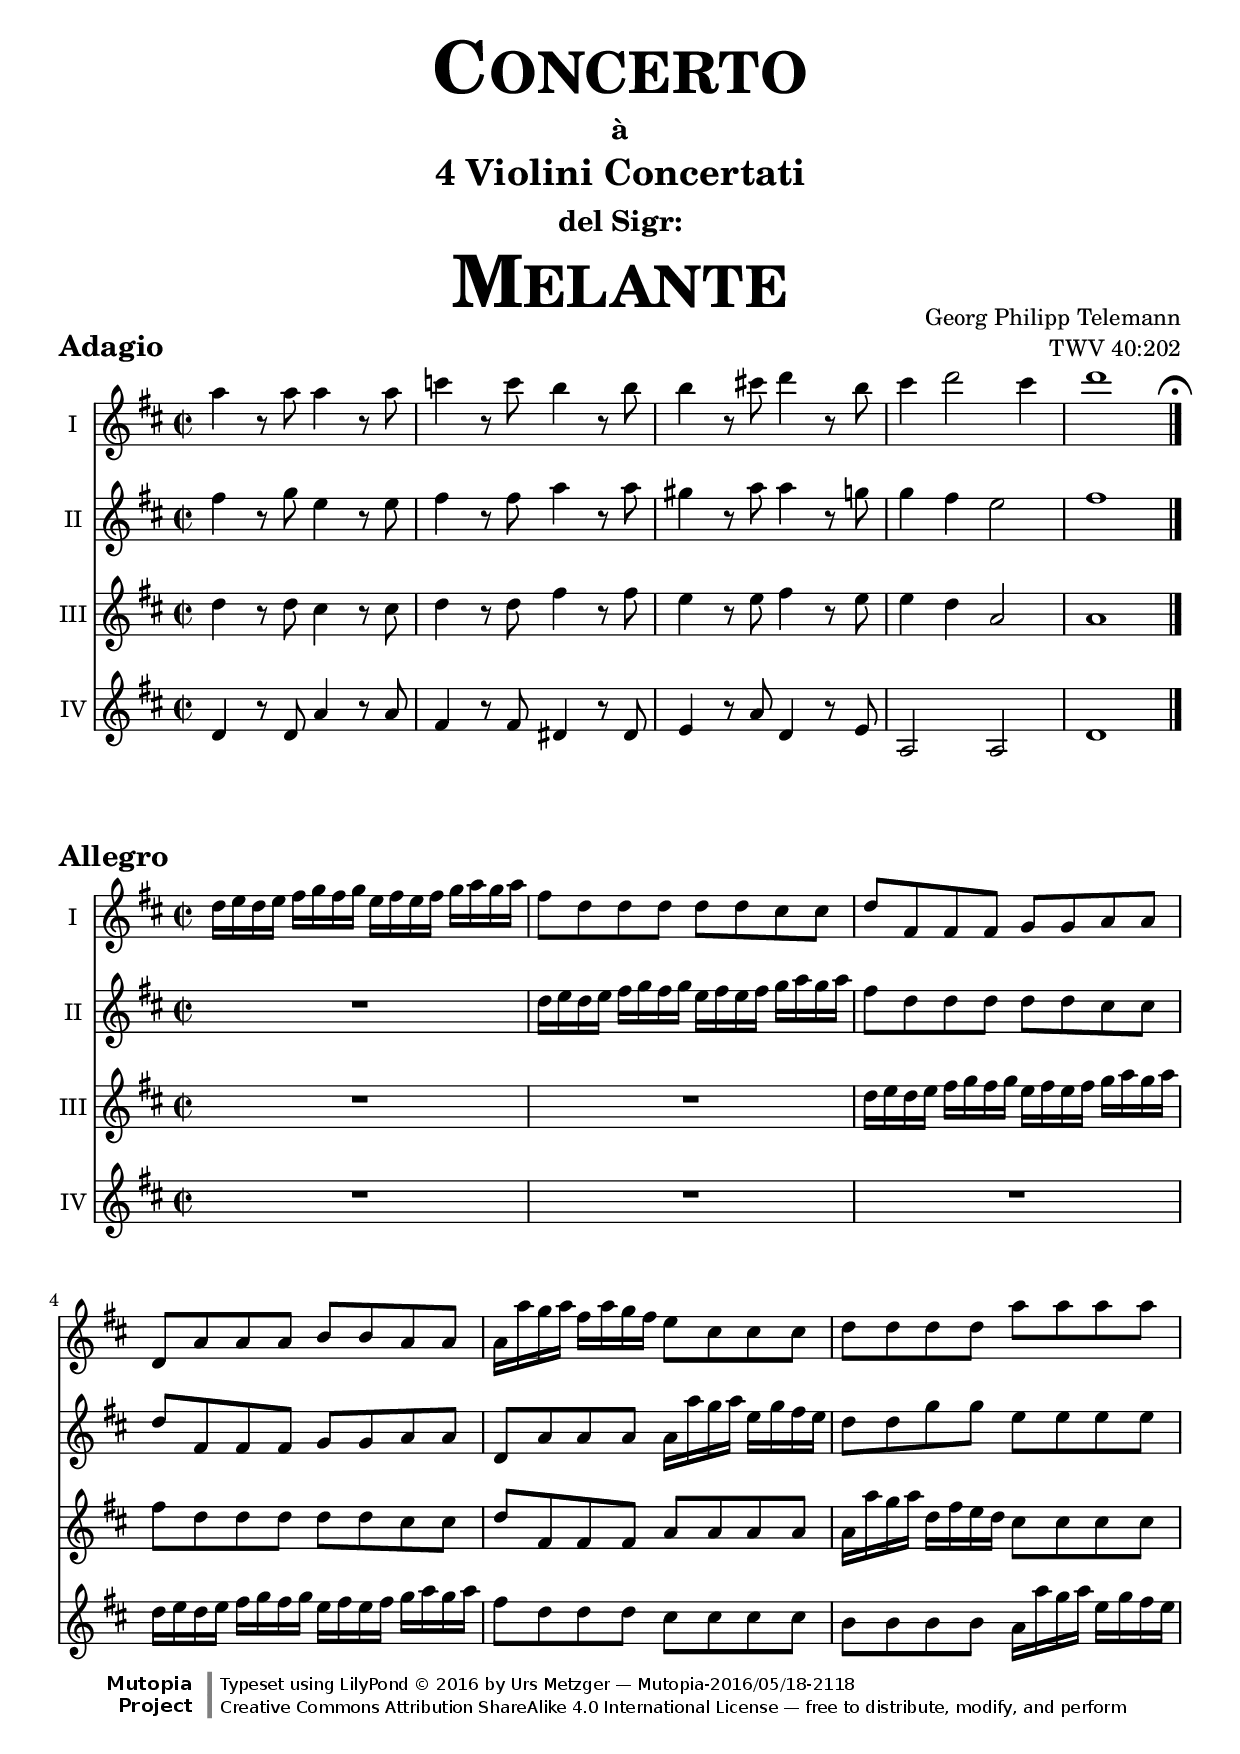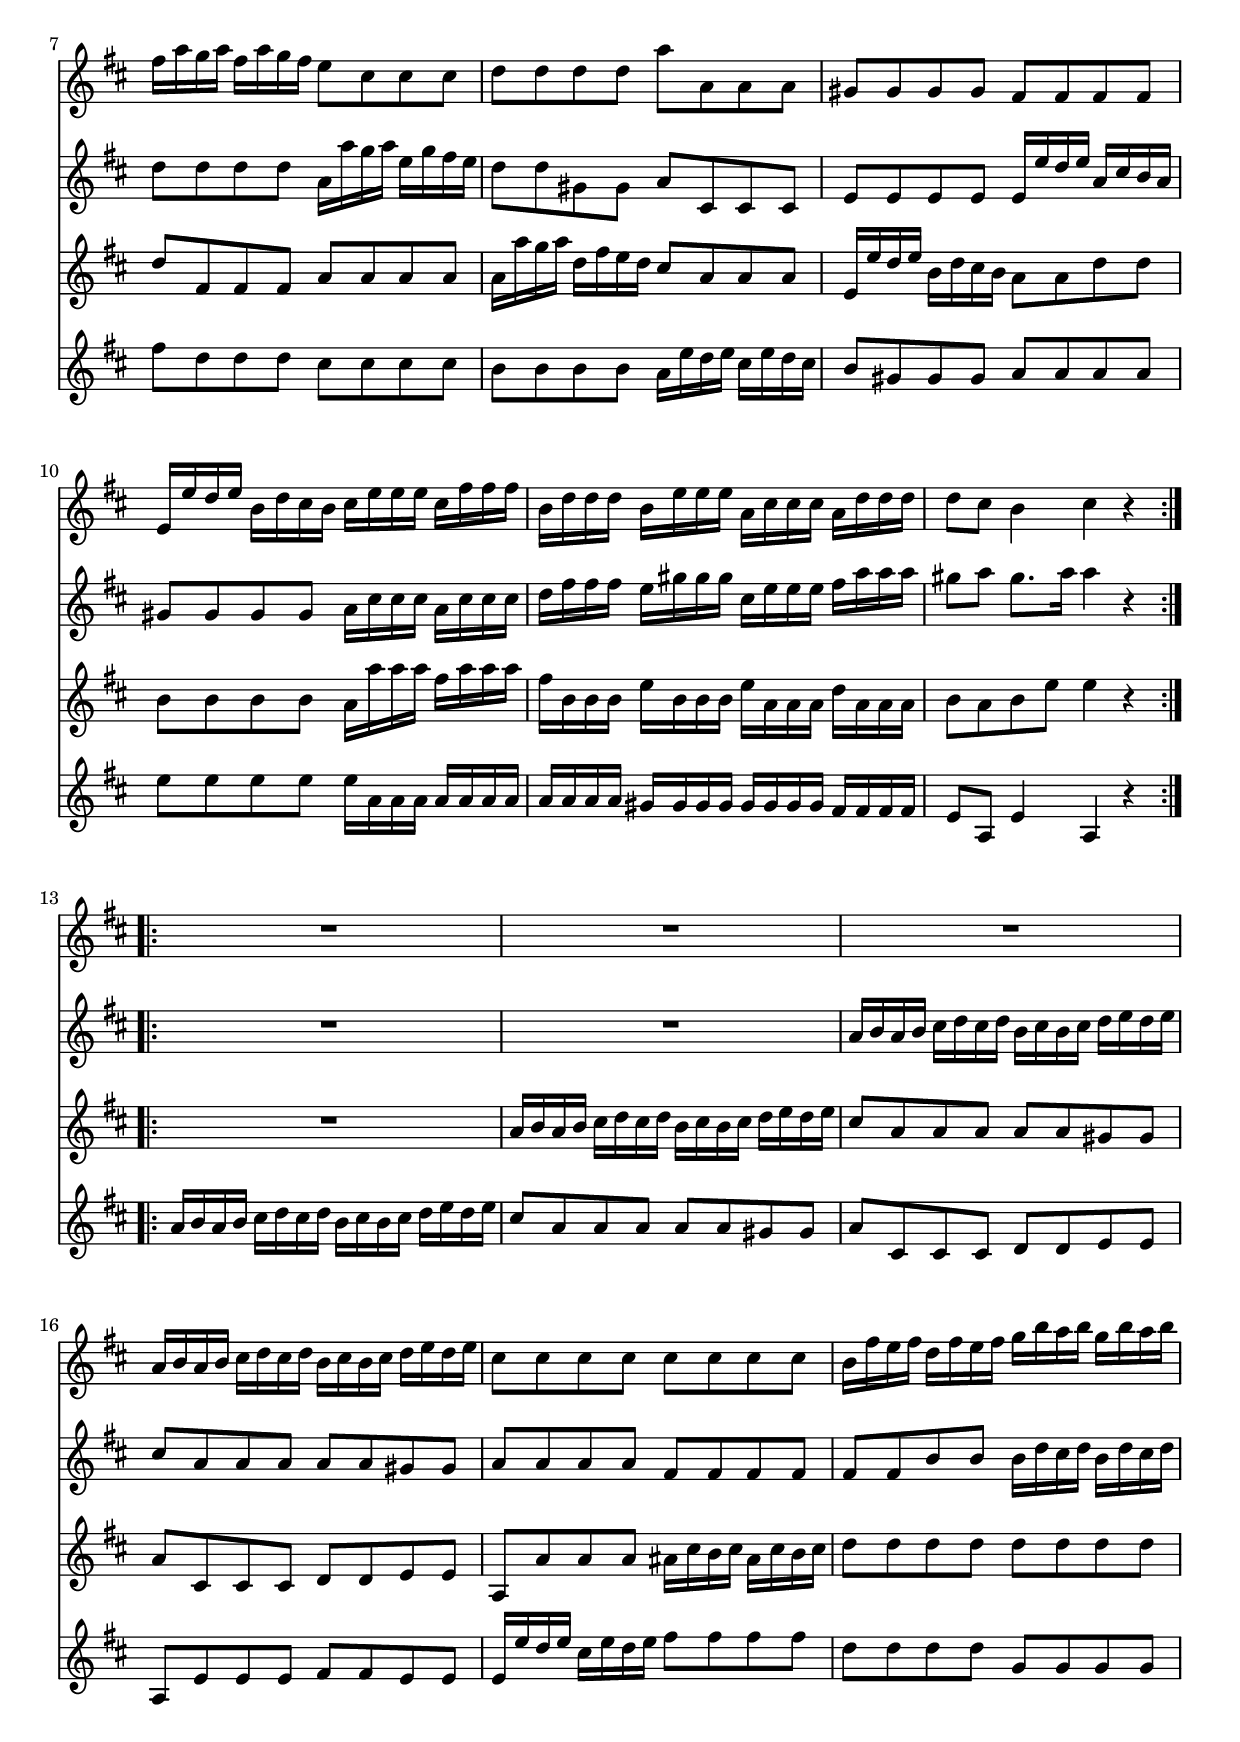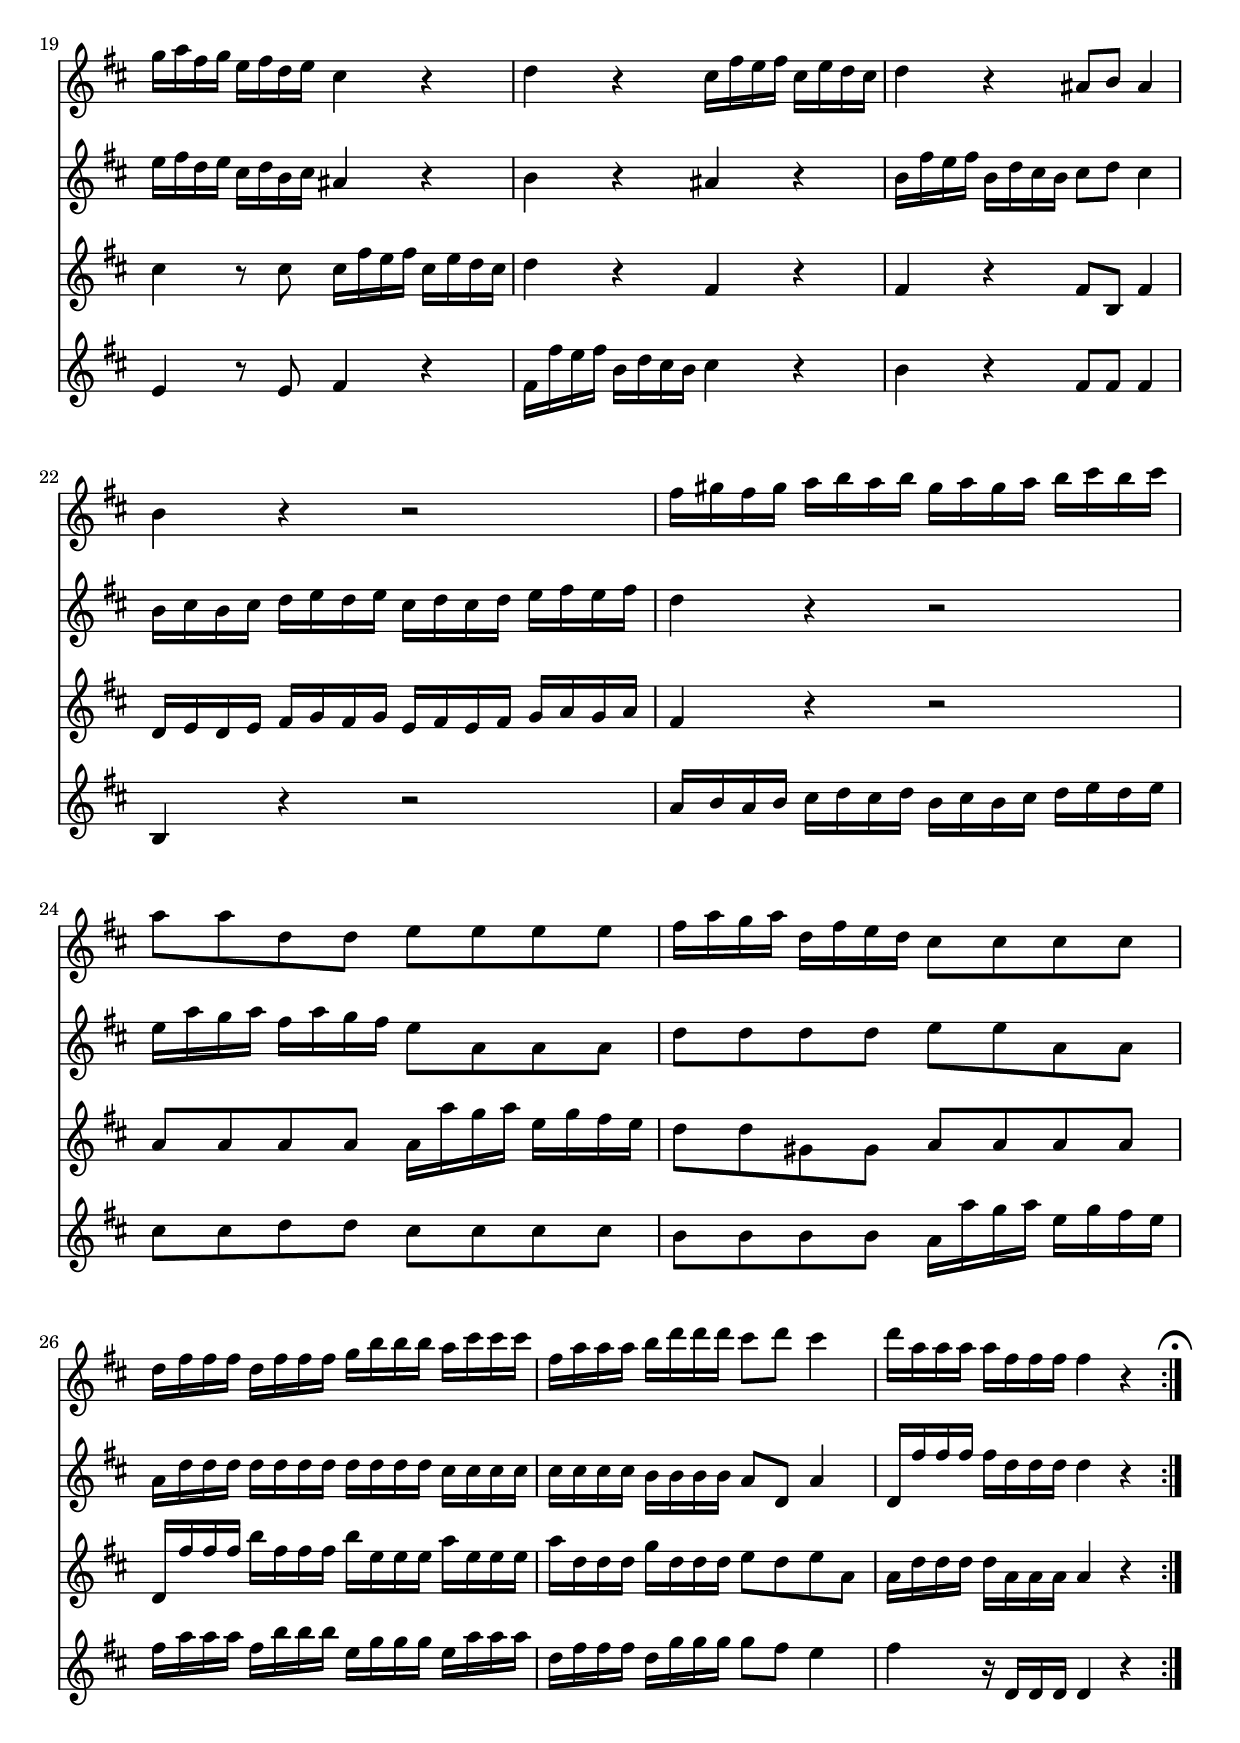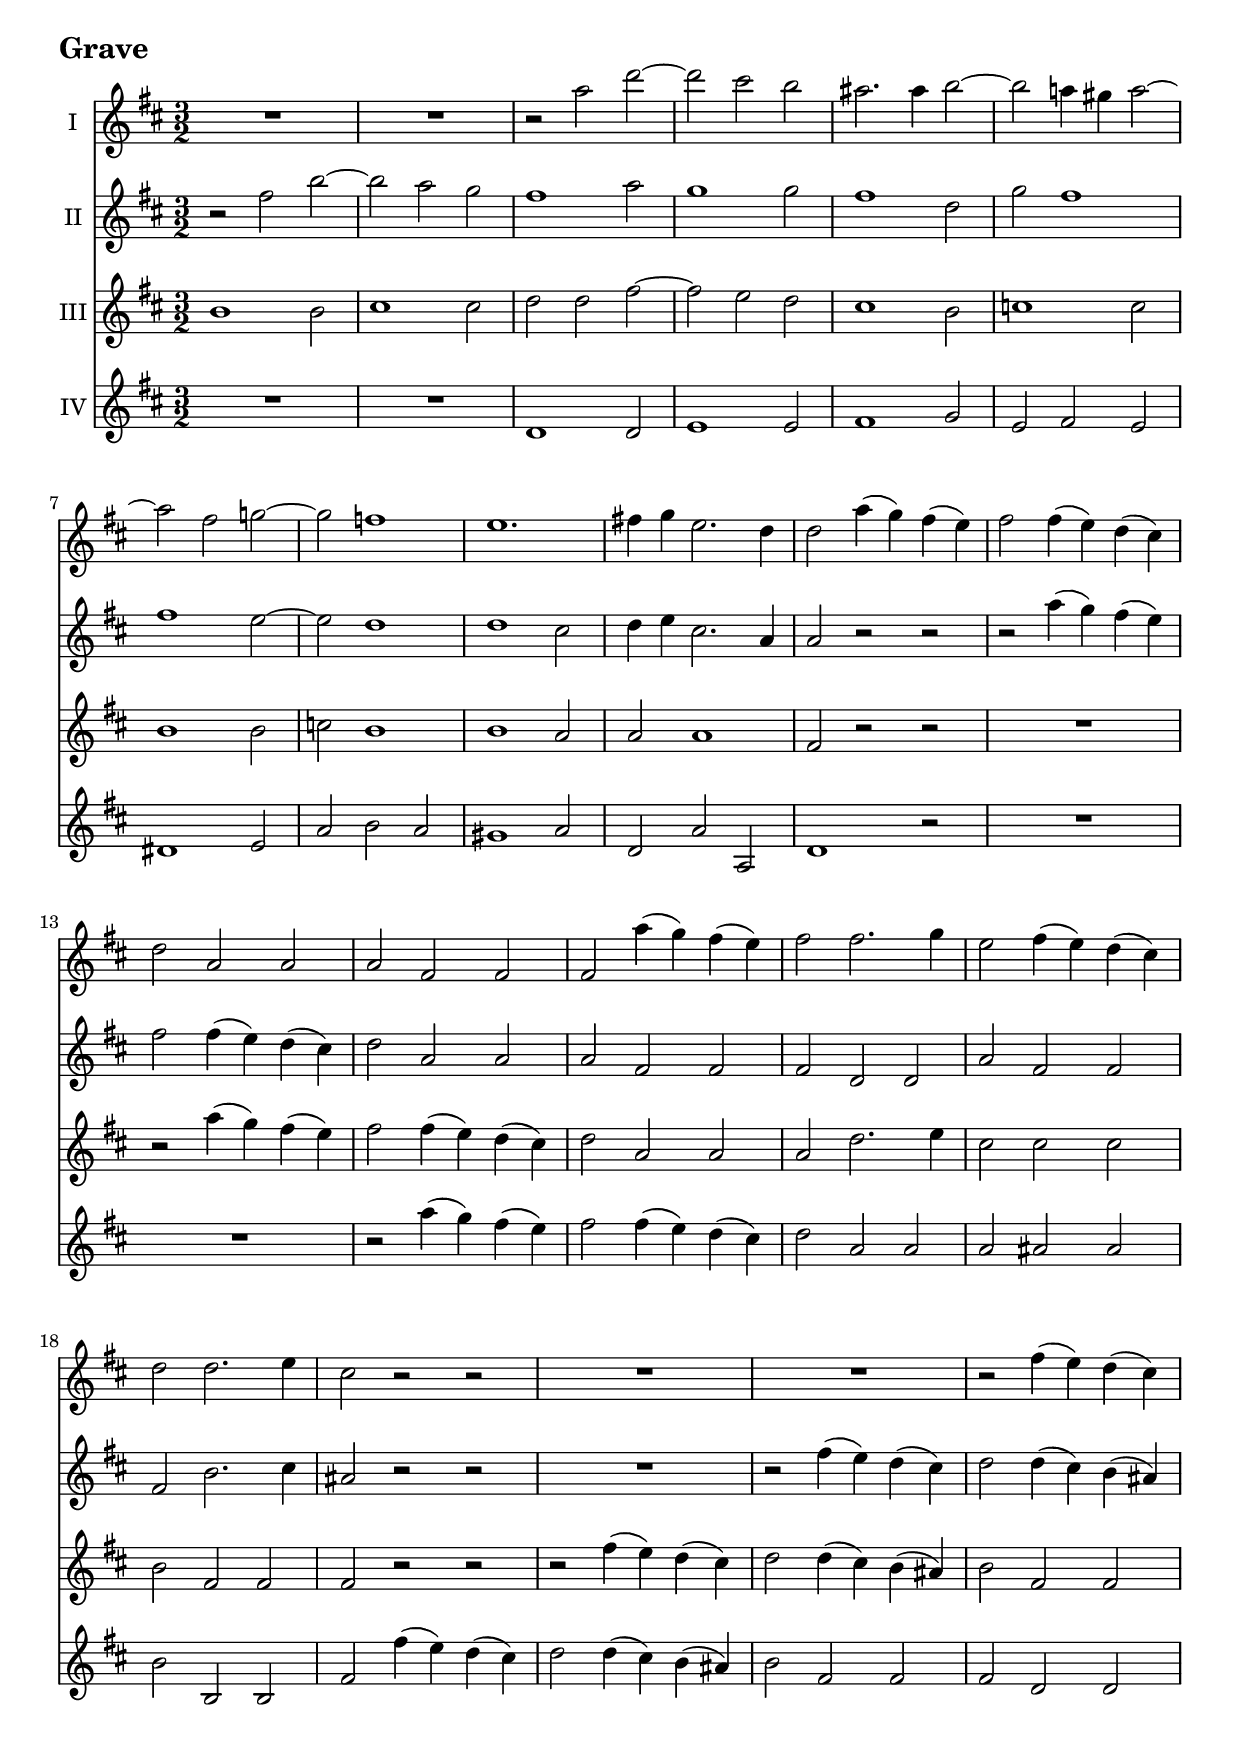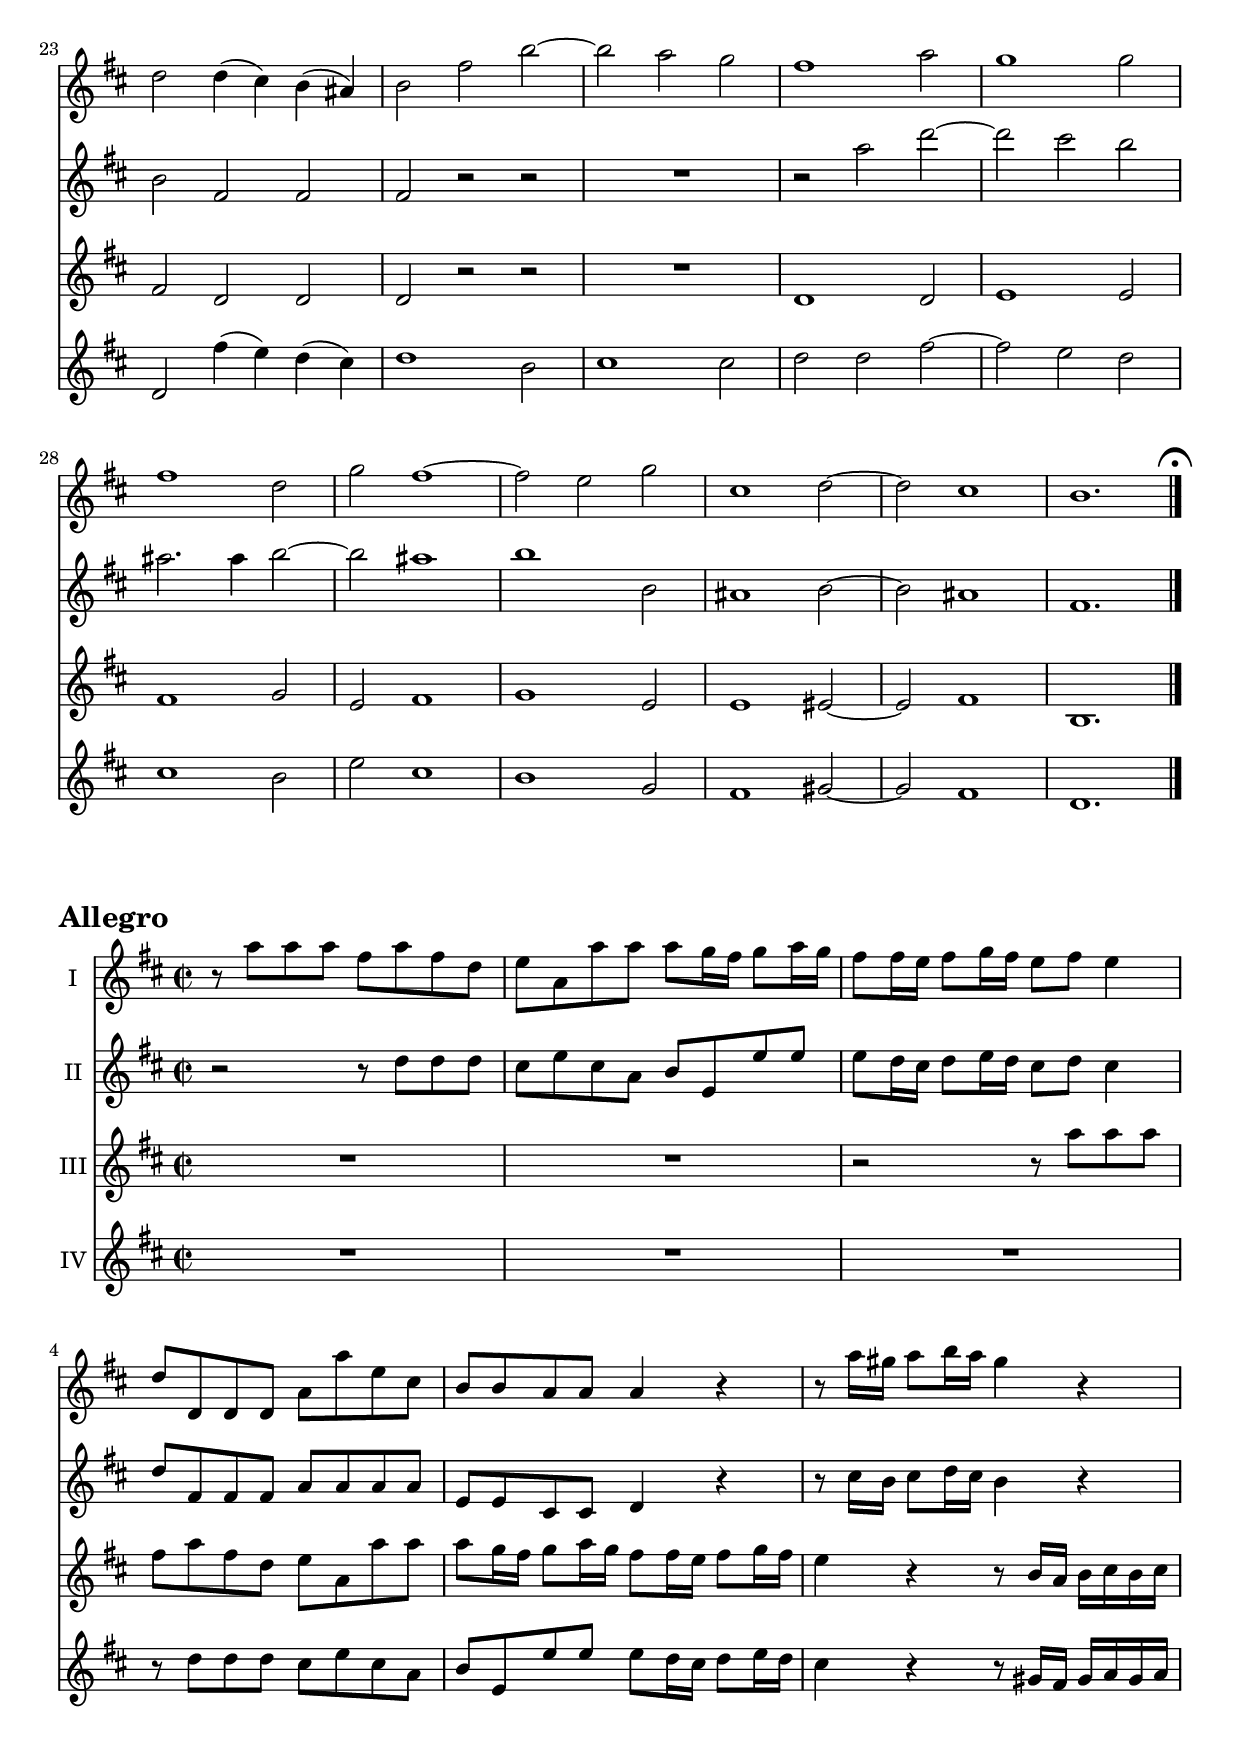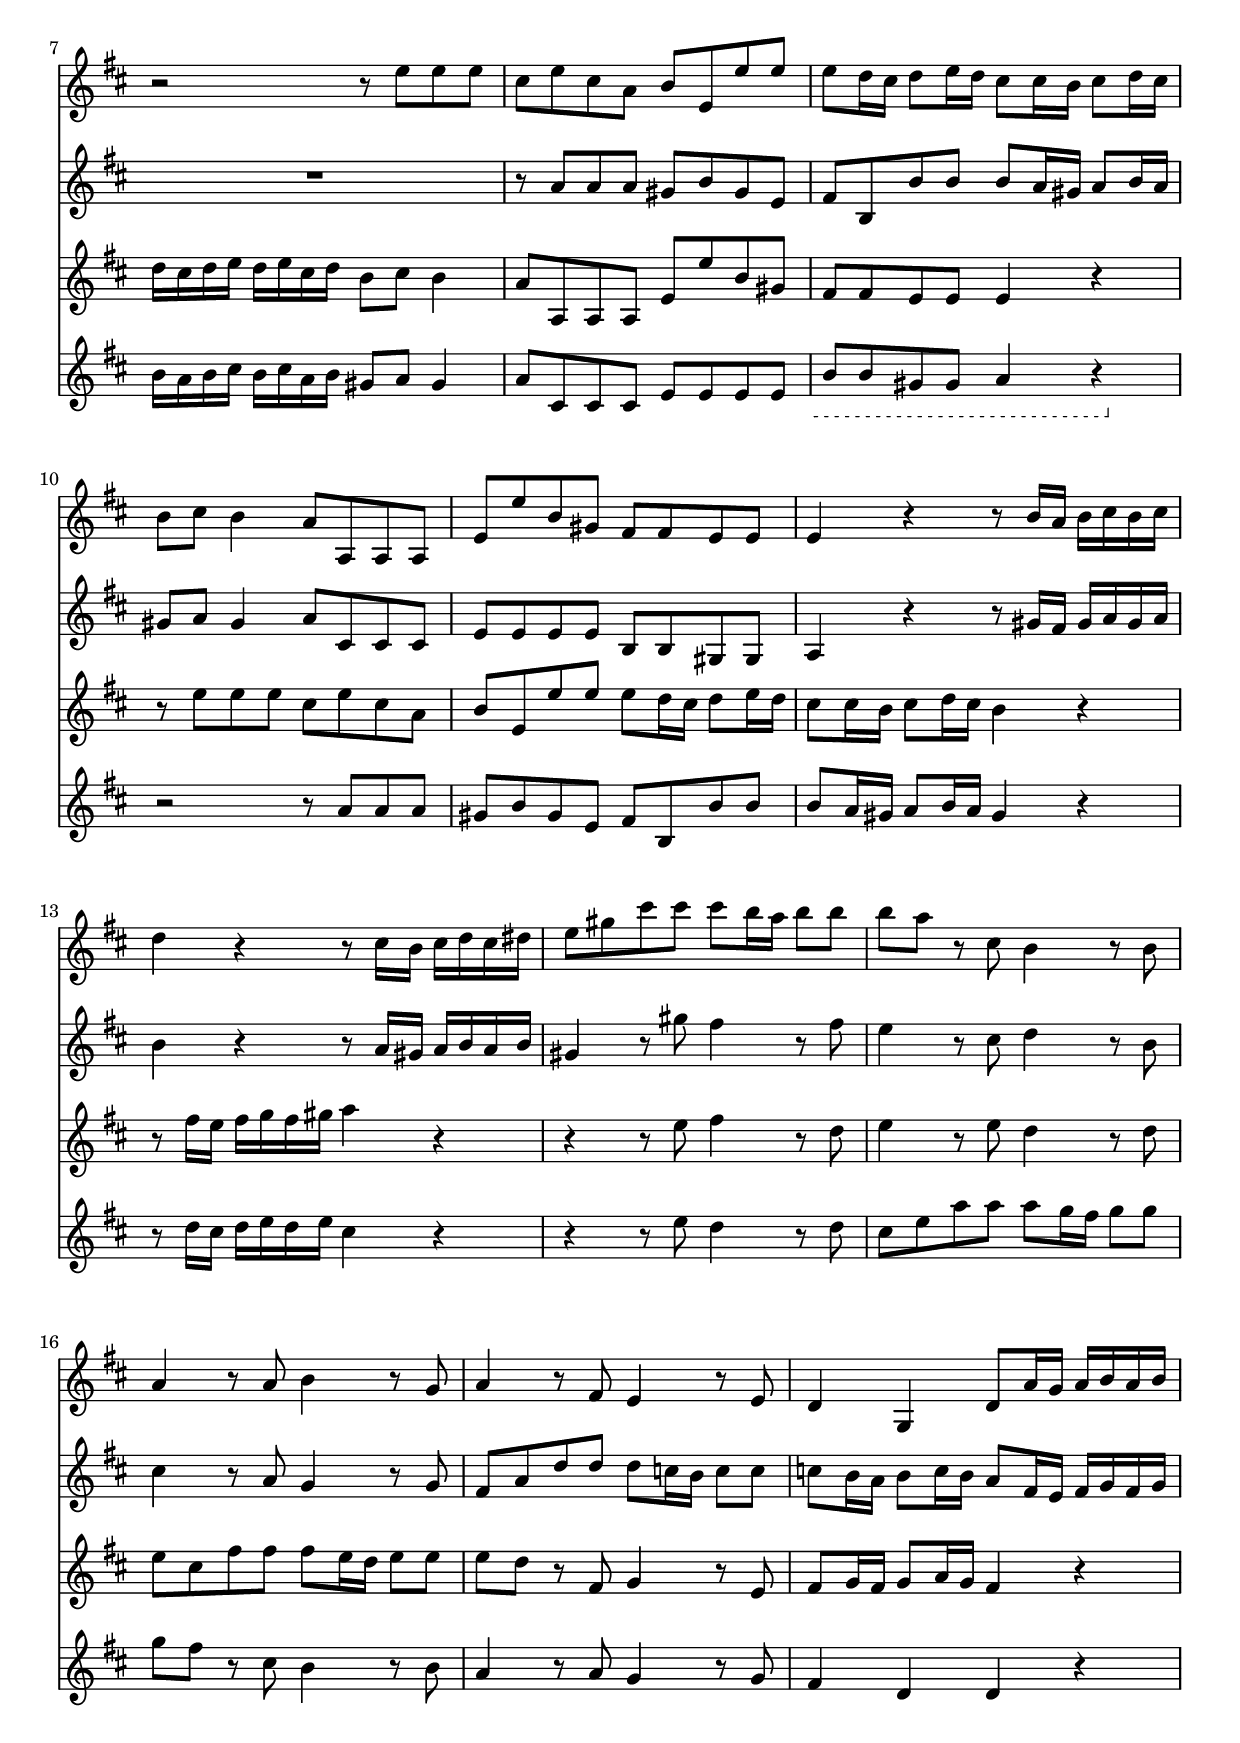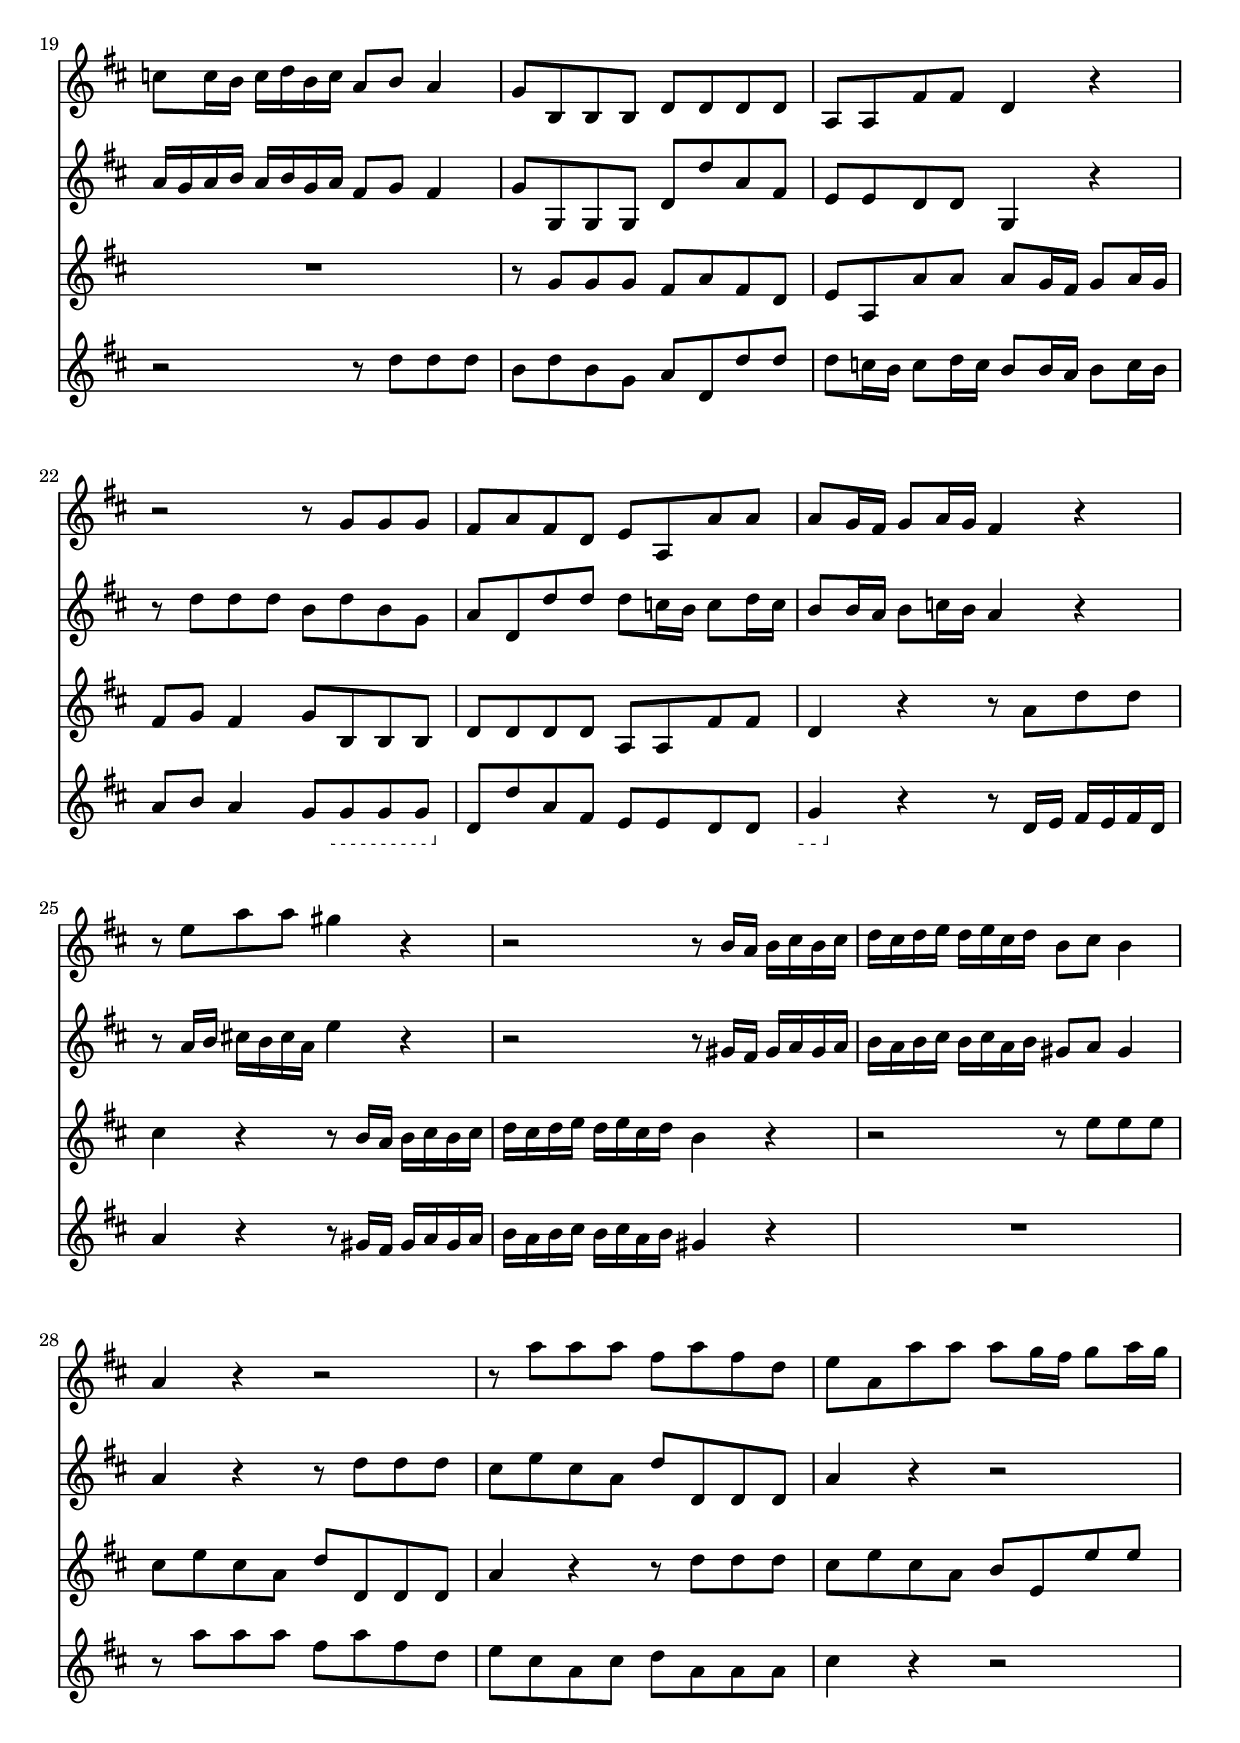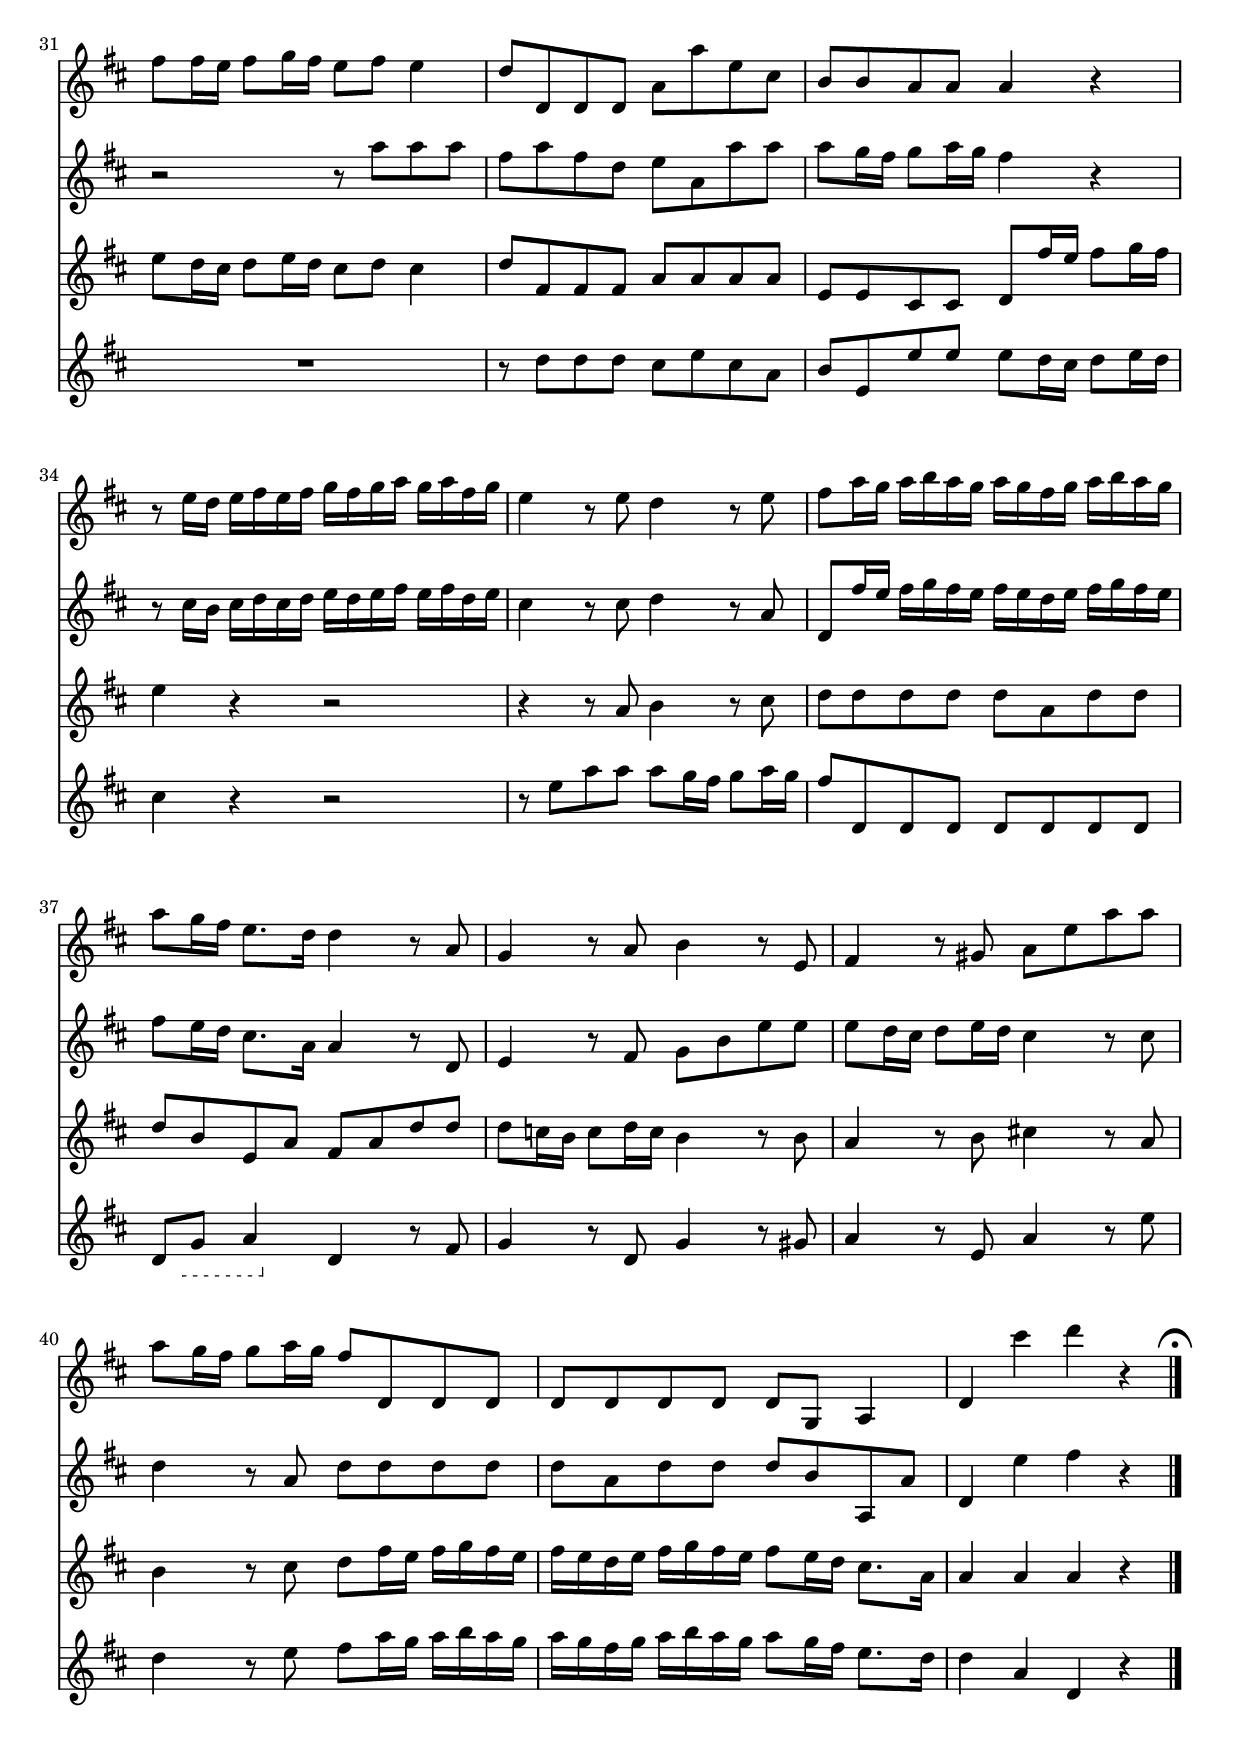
\version "2.18.2"
\language "deutsch"
\version "2.18.2"
\language "deutsch"

% NOTE: also use { \override Score.OttavaBracket.style = #'none } at the top-level
ottUp = { \ottava #1 \set Staff.ottavation = #"" }
ottDown = { \ottava #-1 \set Staff.ottavation = #"" }
ottDDown = { \ottava #-2 \set Staff.ottavation = #"" }
ottZ = { \ottava #0 }

\paper {
    print-page-number = ##f
}

\layout {
  \context { \Score
    skipBars = ##t
  }
}


% Adagio %%%%%%%%%%%%%%%%%%%%%%%%%%%%%%%%%%%%%%%%%%%%%%%%%%%%%%%%%%%%%%%

adagioGlobal = {
  \set Score.tempoHideNote = ##t
  \key d \major
  \time 2/2
  \tempo 4 = 38
}

adagioViolinI = \relative a'' {
  \adagioGlobal
  a4 r8 a a4 r8 a
  c4 r8 c h4 r8 h
  h4 r8 cis! d4 r8 h
  cis4 d2 cis4
  d1
  \bar "|." \mark \markup \fermata
}

adagioViolinII = \relative fis'' {
  \adagioGlobal
  fis4 r8 g e4 r8 e
  fis4 r8 fis a4 r8 a
  gis4 r8 a a4 r8 g
  g4 fis e2
  fis1
  \bar "|." \mark \markup \fermata
}

adagioViolinIII = \relative d'' {
  \adagioGlobal
  d4 r8 d cis4 r8 cis
  d4 r8 d fis4 r8 fis
  e4 r8 e fis4 r8 e
  e4 d a2
  a1
  \bar "|." \mark \markup \fermata
}

adagioViolinIV = \relative d' {
  \adagioGlobal
  d4 r8 d a'4 r8 a
  fis4 r8 fis dis4 r8 dis
  e4 r8 a d,4 r8 e
  a,2 a
  d1
  \bar "|." \mark \markup \fermata
}

% Allegro %%%%%%%%%%%%%%%%%%%%%%%%%%%%%%%%%%%%%%%%%%%%%%%%%%%%%%%%%%%%%%%

allegroGlobal = {
  \set Score.tempoHideNote = ##t
  \key d \major
  \time 2/2
  \tempo 4 = 96
  \set Timing.baseMoment = #(ly:make-moment 1/2)
  \set Timing.beatStructure = #'(1 1)
  \set Timing.beamExceptions = #'((end . (((1 . 16) . (4 4 4)))))
}

allegroViolinI = \relative d'' {
  \allegroGlobal
  \repeat volta 2 {
    d16 e d e fis g fis g e fis e fis g a g a
    fis8 d d d d d cis cis
    d8 fis, fis fis g g a a
    d,8 a' a a h h a a

    \barNumberCheck 5
    a16 a' g a fis a g fis e8 cis cis cis
    d8 d d d a' a a a
    fis16 a g a fis a g fis e8 cis cis cis
    d8 d d d a' a, a a
    gis8 gis gis gis fis fis fis fis

    \barNumberCheck 10
    e16 e' d e h d cis h cis e e e cis fis fis fis
    h,16 d d d h e e e a, cis cis cis a d d d
    d8 cis h4 cis r
  } \break
  \repeat volta 2 {
    R1 * 3
    a16 h a h cis d cis d h cis h cis d e d e
    cis8 cis cis cis cis cis cis cis
    h16 fis' e fis d fis e fis g h a h g h a h
    g16 a fis g e fis d e cis4 r

    \barNumberCheck 20
    d4 r cis16 fis e fis cis e d cis
    d4 r ais8 h ais4
    h4 r r2
    fis'16 gis fis gis a h a h gis a gis a h cis h cis
    a8 a d, d e e e e

    \barNumberCheck 25
    fis16 a g a d, fis e d cis8 cis cis cis
    d16 fis fis fis d fis fis fis g h h h a cis cis cis
    fis,16 a a a h d d d cis8 d cis4
    d16 a a a a fis fis fis fis4 r
  }
  \mark \markup \fermata
}

allegroViolinII = \relative fis'' {
  \allegroGlobal
  \repeat volta 2 {
    R1
    d16 e d e fis g fis g e fis e fis g a g a
    fis8 d d d d d cis cis
    d8 fis, fis fis g g a a

    \barNumberCheck 5
    d,8 a' a a a16 a' g a e g fis e
    d8 d g g e e e e
    d8 d d d a16 a' g a e g fis e
    d8 d gis, gis a cis, cis cis
    e8 e e e e16 e' d e a, cis h a

    \barNumberCheck 10
    gis8 gis gis gis a16 cis cis cis a cis cis cis
    d16 fis fis fis e gis gis gis cis, e e e fis a a a
    gis8 a gis8. a16 a4 r
  }
  \repeat volta 2{
    R1*2

    \barNumberCheck 15
    a,16 h a h cis d cis d h cis h cis d e d e
    cis8 a a a a a gis gis
    a8 a a a fis fis fis fis
    fis8 fis h h h16 d cis d h d cis d
    e16 fis d e cis d h cis ais4 r

    \barNumberCheck 20
    h4 r ais r
    h16 fis' e fis h, d cis h cis8 d cis4
    h16 cis h cis d e d e cis d cis d e fis e fis
    d4 r r2
    e16 a g a fis a g fis e8 a, a a

    \barNumberCheck 25
    d8 d d d e e a, a
    a16 d d d d d d d d d d d cis cis cis cis
    cis16 cis cis cis h h h h a8 d, a'4
    d,16 fis' fis fis fis d d d d4 r
  }
  \mark \markup \fermata
}

allegroViolinIII = \relative d'' {
  \allegroGlobal
  \repeat volta 2 {
    R1*2
    d16 e d e fis g fis g e fis e fis g a g a
    fis8 d d d d d cis cis

    \barNumberCheck 5
    d8 fis, fis fis a a a a
    a16 a' g a d, fis e d cis8 cis cis cis
    d8 fis, fis fis a a a a
    a16 a' g a d, fis e d cis8 a a a
    e16 e' d e h d cis h a8 a d d

    \barNumberCheck 10
    h8 h h h a16 a' a a fis a a a
    fis16 h, h h e h h h e a, a a d a a a
    h8 a h e e4 r
  } \break
  \repeat volta 2 {
    R1
    a,16 h a h cis d cis d h cis h cis d e d e

    \barNumberCheck 15
    cis8 a a a a a gis gis
    a8 cis, cis cis d d e e
    a,8 a' a a ais16 cis h cis ais cis h cis
    d8 d d d d d d d
    cis4 r8 cis cis16 fis e fis cis e d cis

    \barNumberCheck 20
    d4 r fis, r
    fis4 r fis8 h, fis'4
    d16 e d e fis g fis g e fis e fis g a g a
    fis4 r r2
    a8 a a a a16 a' g a e g fis e

    \barNumberCheck 25
    d8 d gis, gis a a a a
    d,16 fis' fis fis h fis fis fis h e, e e a e e e
    a16 d, d d g d d d e8 d e a,
    a16 d d d d a a a a4 r
  }
  \mark \markup \fermata
}

allegroViolinIV = \relative d'' {
  \allegroGlobal
  \repeat volta 2 {
    R1 * 3
    d16 e d e fis g fis g e fis e fis g a g a

    \barNumberCheck 5
    fis8 d d d cis cis cis cis
    h8 h h h a16 a' g a e g fis e
    fis8 d d d cis cis cis cis
    h8 h h h a16 e' d e cis e d cis
    h8 gis gis gis a a a a

    \barNumberCheck 10
    e'8 e e e e16 a, a a a a a a
    a16 a a a gis gis gis gis gis gis gis gis fis fis fis fis
    e8 a, e'4 a,4 r
  } \break
  \repeat volta 2 {
    a'16 h a h cis d cis d h cis h cis d e d e
    cis8 a a a a a gis gis

    \barNumberCheck 15
    a8 cis, cis cis d d e e
    a,8 e' e e fis fis e e
    e16 e' d e cis e d e fis8 fis fis fis
    d8 d d d g, g g g
    e4 r8 e fis4 r

    \barNumberCheck 20
    fis16 fis' e fis h, d cis h cis4 r
    h4 r fis8 fis fis4
    h,4 r r2
    a'16 h a h cis d cis d h cis h cis d e d e
    cis8 cis d d cis cis cis cis

    \barNumberCheck 25
    h8 h h h a16 a' g a e g fis e
    fis16 a a a fis h h h e, g g g e a a a
    d,16 fis fis fis d g g g g8 fis e4
    fis4 r16 d, d d d4 r
  }
  \mark \markup \fermata
}

% Grave %%%%%%%%%%%%%%%%%%%%%%%%%%%%%%%%%%%%%%%%%%%%%%%%%%%%%%%%%%%%%%%

graveGlobal = {
  \set Score.tempoHideNote = ##t
  \key h \minor
  \time 3/2
  \tempo 2 = 68
}

graveViolinI = \relative a'' {
  \graveGlobal
  R1.
  R1.
  r2 a d~
  d2 cis h

  \barNumberCheck5
  ais2. ais4 h2~
  h2 a!4 gis a2~
  a2 fis g!~
  g f1
  e1.

  \barNumberCheck 10
  fis!4 g e2. d4
  d2 a'4( g) fis( e)
  fis2 fis4( e) d( cis)
  d2 a a
  a2 fis fis

  \barNumberCheck 15
  fis2 a'4( g) fis( e)
  fis2 fis2. g4
  e2 fis4( e) d( cis)
  d2 d2. e4
  cis2 r r

  \barNumberCheck 20
  R1.
  R1.
  r2 fis4( e) d( cis)
  d2 d4( cis) h( ais)
  h2 fis' h~

  \barNumberCheck 25
  h2 a g
  fis1 a2
  g1 g2
  fis1 d2
  g2 fis1~

  \barNumberCheck 30
  fis2 e g
  cis,1 d2~
  d2 cis1
  h1.

  \bar "|." \mark \markup \fermata
}

graveViolinII = \relative fis'' {
  \graveGlobal
  r2 fis h~
  h a g
  fis1 a2
  g1 g2

  \barNumberCheck 5
  fis1 d2
  g2 fis1
  fis1 e2~
  e2 d1
  d1 cis2

  \barNumberCheck 10
  d4 e cis2. a4
  a2 r r
  r2 a'4( g) fis( e)
  fis2 fis4( e) d( cis)
  d2 a a

  \barNumberCheck 15
  a2 fis fis
  fis2 d d
  a'2 fis fis
  fis2 h2. cis4
  ais2 r r

  \barNumberCheck 20
  R1.
  r2 fis'4( e) d( cis)
  d2 d4( cis) h( ais)
  h2 fis fis
  fis2 r r

  \barNumberCheck 25
  R1.
  r2 a' d~
  d2 cis h
  ais2. ais4 h2~
  h2 ais1

  \barNumberCheck 30
  h1 h,2
  ais1 h2~
  h2 ais1
  fis1.
  \bar "|." \mark \markup \fermata
}

graveViolinIII = \relative h' {
  \graveGlobal
  h1 h2
  cis1 cis2
  d2 d fis~
  fis2 e d

  \barNumberCheck 5
  cis1 h2
  c1 c2
  h1 h2
  c2 h1
  h1 a2

  \barNumberCheck 10
  a2 a1
  fis2 r r
  R1.
  r2 a'4( g) fis( e)
  fis2 fis4( e) d( cis)

  \barNumberCheck 15
  d2 a a
  a2 d2. e4
  cis2 cis cis
  h2 fis fis
  fis r r

  \barNumberCheck 20
  r2 fis'4( e) d( cis)
  d2 d4( cis) h( ais)
  h2 fis fis
  fis2 d d
  d2 r r

  \barNumberCheck 25
  R1.
  d1 d2
  e1 e2
  fis1 g2
  e2 fis1

  \barNumberCheck 30
  g1 e2
  e1 eis2~
  eis2 fis1
  h,1.
  \bar "|." \mark \markup \fermata
}

graveViolinIV = \relative d' {
  \graveGlobal
  R1.*2
  d1 d2
  e1 e2

  \barNumberCheck 5
  fis1 g2
  e2 fis e
  dis1 e2
  a2 h a
  gis1 a2

  \barNumberCheck 10
  d,2 a' a,
  d1 r2
  R1.*2
  r2 a''4( g) fis( e)

  \barNumberCheck 15
  fis2 fis4( e) d( cis)
  d2 a a
  a2 ais ais
  h2 h, h
  fis'2 fis'4( e) d( cis)

  \barNumberCheck 20
  d2 d4( cis) h( ais)
  h2 fis fis
  fis2 d d
  d2 fis'4( e) d( cis)
  d1 h2

  \barNumberCheck 25
  cis1 cis2
  d2 d fis~
  fis2 e d
  cis1 h2
  e2 cis1

  \barNumberCheck 30
  h1 g2
  fis1 gis2~
  gis2 fis1
  d1.
  \bar "|." \mark \markup \fermata
}

% Allegro %%%%%%%%%%%%%%%%%%%%%%%%%%%%%%%%%%%%%%%%%%%%%%%%%%%%%%%%%%%%%%%

allegroIIGlobal = {
  \set Score.tempoHideNote = ##t
  \key d \major
  \time 2/2
  \tempo 4 = 90
  \set Timing.baseMoment = #(ly:make-moment 1/2)
  \set Timing.beatStructure = #'(1 1)
  \set Timing.beamExceptions = #'((end . (((1 . 16) . (4 4 4)))))
}

allegroIIViolinI = \relative a'' {
  \allegroIIGlobal
  r8 a a a fis a fis d
  e8 a, a' a a g16 fis g8 a16 g
  fis8 fis16 e fis8 g16 fis e8 fis e4
  d8 d, d d a' a' e cis

  \barNumberCheck 5
  h8 h a a a4 r
  r8 a'16 gis a8 h16 a gis4 r
  r2 r8 e e e
  cis8 e cis a h e, e' e
  e8 d16 cis d8 e16 d cis8 cis16 h cis8 d16 cis

  \barNumberCheck 10
  h8 cis h4 a8 a, a a
  e'8 e' h gis fis fis e e
  e4 r r8 h'16 a h cis h cis
  d4 r r8 cis16 h cis d cis dis
  e8 gis cis cis cis h16 a h8 h

  \barNumberCheck 15
  h8 a r cis, h4 r8 h
  a4 r8 a h4 r8 g
  a4 r8 fis e4 r8 e
  d4 g, d'8 a'16 g a h a h
  c8 c16 h c d h c a8 h a4

  \barNumberCheck 20
  g8 h, h h d d d d
  a8 a fis' fis d4 r
  r2 r8 g g g
  fis8 a fis d e a, a' a
  a8 g16 fis g8 a16 g fis4 r

  \barNumberCheck 25
  r8 e' a a gis4 r
  r2 r8 h,16 a h cis h cis
  d16 cis d e d e cis d h8 cis h4
  a4 r r2
  r8 a' a a fis a fis d

  \barNumberCheck 30
  e8 a, a' a a g16 fis g8 a16 g
  fis8 fis16 e fis8 g16 fis e8 fis e4
  d8 d, d d a' a' e cis
  h8 h a a a4 r
  r8 e'16 d e fis e fis g fis g a g a fis g

  \barNumberCheck 35
  e4 r8 e d4 r8 e
  fis8 a16 g a h a g a g fis g a h a g
  a8 g16 fis e8. d16 d4 r8 a
  g4 r8 a h4 r8 e,
  fis4 r8 gis a e' a a

  \barNumberCheck 40
  a8 g16 fis g8 a16 g fis8 d, d d
  d8 d d d d g, a4
  d4 cis'' d r
  \bar "|." \mark \markup \fermata
}

allegroIIViolinII = \relative d'' {
  \allegroIIGlobal
  r2 r8 d d d
  cis8 e cis a h e, e' e
  e8 d16 cis d8 e16 d cis8 d cis4
  d8 fis, fis fis a a a a

  \barNumberCheck 5
  e8 e cis cis d4 r
  r8 cis'16 h cis8 d16 cis h4 r
  R1
  r8 a a a gis h gis e
  fis8 h, h' h h a16 gis a8 h16 a

  \barNumberCheck 10
  gis8 a gis4 a8 cis, cis cis
  e8 e e e h h gis gis
  a4 r r8 gis'16 fis gis a gis a
  h4 r r8 a16 gis a h a h
  gis4 r8 gis' fis4 r8 fis

  \barNumberCheck 15
  e4 r8 cis d4 r8 h
  cis4 r8 a g4 r8 g
  fis8 a d d d c16 h c8 c
  c8 h16 a h8 c16 h a8 fis16 e fis g fis g
  a16 g a h a h g a fis8 g fis4

  \barNumberCheck 20
  g8 g, g g d' d' a fis
  e8 e d d g,4 r
  r8 d'' d d h d h g
  a8 d, d' d d c16 h c8 d16 c
  h8 h16 a h8 c16 h a4 r

  \barNumberCheck 25
  r8 a16 h cis! h cis a e'4 r
  r2 r8 gis,16 fis gis a gis a
  h16 a h cis h cis a h gis8 a gis4
  a4 r r8 d d d
  cis8 e cis a d d, d d

  \barNumberCheck 30
  a'4 r r2
  r2 r8 a' a a
  fis8 a fis d e a, a' a
  a8 g16 fis g8 a16 g fis4 r
  r8 cis16 h cis d cis d e d e fis e fis d e

  \barNumberCheck 35
  cis4 r8 cis d4 r8 a
  d,8 fis'16 e fis g fis e fis e d e fis g fis e
  fis8 e16 d cis8. a16 a4 r8 d,
  e4 r8 fis g h e e
  e8 d16 cis d8 e16 d cis4 r8 cis

  \barNumberCheck 40
  d4 r8 a d d d d
  d8 a d d d h a, a'
  d,4 e' fis r
  \bar "|." \mark \markup \fermata
}

allegroIIViolinIII = \relative a'' {
  \allegroIIGlobal
  R1*2
  r2 r8 a a a
  fis8 a fis d e8 a, a' a

  \barNumberCheck 5
  a8 g16 fis g8 a16 g fis8 fis16 e fis8 g16 fis
  e4 r4 r8 h16 a h cis h cis
  d16 cis d e d e cis d h8 cis h4
  a8 a, a a e' e' h gis
  fis8 fis e e e4 r

  \barNumberCheck 10
  r8 e' e e cis e cis a
  h8 e, e' e e d16 cis d8 e16 d
  cis8 cis16 h cis8 d16 cis h4 r
  r8 fis'16 e fis g fis gis a4 r
  r4 r8 e fis4 r8 d

  \barNumberCheck 15
  e4 r8 e d4 r8 d
  e8 cis fis fis fis e16 d e8 e
  e8 d r fis, g4 r8 e
  fis8 g16 fis g8 a16 g fis4 r
  R1

  \barNumberCheck 20
  r8 g g g fis a fis d
  e8 a, a' a a g16 fis g8 a16 g
  fis8 g fis4 g8 h, h h
  d8 d d d a a fis' fis
  d4 r r8 a' d d

  \barNumberCheck 25
  cis4 r r8 h16 a h cis h cis
  d16 cis d e d e cis d h4 r
  r2 r8 e e e
  cis8 e cis a d d, d d
  a'4 r r8 d d d

  \barNumberCheck 30
  cis8 e cis a h e, e' e
  e8 d16 cis d8 e16 d cis8 d cis4
  d8 fis, fis fis a a a a
  e8 e cis cis d fis'16 e fis8 g16 fis
  e4 r r2

  \barNumberCheck 35
  r4 r8 a, h4 r8 cis
  d8 d d d d a d d
  d8 h e, a fis a d d
  d8 c16 h c8 d16 c h4 r8 h
  a4 r8 h cis!4 r8 a

  \barNumberCheck 40
  h4 r8 cis d8 fis16 e fis g fis e
  fis16 e d e fis g fis e fis8 e16 d cis8. a16
  a4 a a r
  \bar "|." \mark \markup \fermata
}

allegroIIViolinIV = \relative d'' {
  \allegroIIGlobal
  R1 * 3
  r8 d d d cis e cis a

  \barNumberCheck 5
  h8 e, e' e e d16 cis d8 e16 d
  cis4 r4 r8 gis16 fis gis a gis a
  h16 a h cis h cis a h gis8 a gis4
  a8 cis, cis cis e e e e
  \ottDown
  h8 h gis gis a4 r \ottZ

  \barNumberCheck 10
  r2 r8 a' a a
  gis h gis e fis h, h' h
  h8 a16 gis a8 h16 a gis4 r
  r8 d'16 cis d e d e cis4 r
  r4 r8 e d4 r8 d

  \barNumberCheck 15
  cis8 e a a a g16 fis g8 g
  g8 fis r cis h4 r8 h
  a4 r8 a g4 r8 g
  fis4 d d r
  r2 r8 d' d d

  \barNumberCheck 20
  h8 d h g a d, d' d
  d8 c16 h c8 d16 c h8 h16 a h8 c16 h
  a8 h a4 g8 \ottDown g, g g \ottZ
  d'8 d' a fis e e d d
  \ottDown g,4 \ottZ r r8 d'16 e fis e fis d

  \barNumberCheck 25
  a'4 r r8 gis16 fis gis a gis a
  h16 a h cis h cis a h gis4 r
  R1
  r8 a' a a fis a fis d
  e8 cis a cis d a a a

  \barNumberCheck 30
  cis4 r r2
  R1
  r8 d d d cis e cis a
  h8 e, e' e e d16 cis d8 e16 d
  cis4 r r2

  \barNumberCheck 35
  r8 e a a a g16 fis g8 a16 g
  fis8 d, d d d d d d
  d8 \ottDown g, a4 \ottZ d r8 fis
  g4 r8 d g4 r8 gis
  a4 r8 e a4 r8 e'

  \barNumberCheck 40
  d4 r8 e fis a16 g a h a g
  a16 g fis g a h a g a8 g16 fis e8. d16
  d4 a d, r
  \bar "|." \mark \markup \fermata
}


\paper {
  ragged-right = ##f
  ragged-last-bottom = ##f
}

\header {
  title = \markup {
    \column \center-align {
      \fontsize #6 \caps "Concerto"
      \fontsize #-2 "à"
      \fontsize #0 "4 Violini Concertati"
      \fontsize #-2 "del Sigr:"
      \vspace #0.6
      \fontsize #6 \caps "Melante"
    }
  }
  composer = "Georg Philipp Telemann"
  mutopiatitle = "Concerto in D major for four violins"
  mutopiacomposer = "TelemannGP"
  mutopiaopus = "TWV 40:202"
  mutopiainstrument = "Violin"
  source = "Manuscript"
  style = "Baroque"
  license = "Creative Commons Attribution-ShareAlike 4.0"
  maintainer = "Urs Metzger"
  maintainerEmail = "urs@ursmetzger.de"

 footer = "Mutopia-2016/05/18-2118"
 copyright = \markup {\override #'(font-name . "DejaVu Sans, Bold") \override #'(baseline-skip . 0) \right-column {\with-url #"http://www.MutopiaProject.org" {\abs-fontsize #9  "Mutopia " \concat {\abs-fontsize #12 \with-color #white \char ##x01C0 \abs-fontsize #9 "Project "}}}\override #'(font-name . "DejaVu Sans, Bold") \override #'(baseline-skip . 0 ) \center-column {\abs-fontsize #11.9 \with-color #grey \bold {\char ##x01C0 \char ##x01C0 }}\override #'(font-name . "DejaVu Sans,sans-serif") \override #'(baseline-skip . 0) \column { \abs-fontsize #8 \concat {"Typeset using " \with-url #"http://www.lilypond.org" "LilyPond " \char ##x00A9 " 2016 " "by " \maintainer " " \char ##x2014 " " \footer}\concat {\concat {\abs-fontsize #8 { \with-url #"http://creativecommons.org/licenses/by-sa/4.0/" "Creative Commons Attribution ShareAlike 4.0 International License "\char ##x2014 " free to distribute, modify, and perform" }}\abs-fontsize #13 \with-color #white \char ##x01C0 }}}
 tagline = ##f
}

adagioViolinIPart = \new Staff \with {
  instrumentName = "I"
  midiInstrument = "violin"
  midiPanPosition = #-1
} \adagioViolinI

adagioViolinIIPart = \new Staff \with {
  instrumentName = "II"
  midiInstrument = "violin"
  midiPanPosition = #-0.33
} \adagioViolinII

adagioViolinIIIPart = \new Staff \with {
  instrumentName = "III"
  midiInstrument = "violin"
  midiPanPosition = #0.33
} \adagioViolinIII

adagioViolinIVPart = \new Staff \with {
  instrumentName = "IV"
  midiInstrument = "violin"
  midiPanPosition = #1
} \adagioViolinIV

\score {
  \header {
    opus = "TWV 40:202"
    piece = \markup { \bold \huge "Adagio" }
  }
  <<
    \adagioViolinIPart
    \adagioViolinIIPart
    \adagioViolinIIIPart
    \adagioViolinIVPart
  >>
  \layout {
    indent = 6
  }
  \midi { }
}

allegroViolinIPart = \new Staff \with {
  instrumentName = "I"
  midiInstrument = "violin"
  midiPanPosition = #-1
} \allegroViolinI

allegroViolinIIPart = \new Staff \with {
  instrumentName = "II"
  midiInstrument = "violin"
  midiPanPosition = #-0.33
} \allegroViolinII

allegroViolinIIIPart = \new Staff \with {
  instrumentName = "III"
  midiInstrument = "violin"
  midiPanPosition = #0.33
} \allegroViolinIII

allegroViolinIVPart = \new Staff \with {
  instrumentName = "IV"
  midiInstrument = "violin"
  midiPanPosition = #1
} \allegroViolinIV

\score {
  \header {
    piece = \markup { \bold \huge "Allegro" }
  }
  <<
    \allegroViolinIPart
    \allegroViolinIIPart
    \allegroViolinIIIPart
    \allegroViolinIVPart
  >>
  \layout {
    indent = 6
  }
  \midi { }
}

\pageBreak

graveViolinIPart = \new Staff \with {
  instrumentName = "I"
  midiInstrument = "violin"
  midiPanPosition = #-1
} \graveViolinI

graveViolinIIPart = \new Staff \with {
  instrumentName = "II"
  midiInstrument = "violin"
  midiPanPosition = #-0.33
} \graveViolinII

graveViolinIIIPart = \new Staff \with {
  instrumentName = "III"
  midiInstrument = "violin"
  midiPanPosition = #0.33
} \graveViolinIII

graveViolinIVPart = \new Staff \with {
  instrumentName = "IV"
  midiInstrument = "violin"
  midiPanPosition = #1
} \graveViolinIV

\score {
  \header {
    piece = \markup { \bold \huge "Grave" }
  }
  <<
    \graveViolinIPart
    \graveViolinIIPart
    \graveViolinIIIPart
    \graveViolinIVPart
  >>
  \layout {
    indent = 6
  }
  \midi { }
}

allegroIIViolinIPart = \new Staff \with {
  instrumentName = "I"
  midiInstrument = "violin"
  midiPanPosition = #-1
} \allegroIIViolinI

allegroIIViolinIIPart = \new Staff \with {
  instrumentName = "II"
  midiInstrument = "violin"
  midiPanPosition = #-0.33
} \allegroIIViolinII

allegroIIViolinIIIPart = \new Staff \with {
  instrumentName = "III"
  midiInstrument = "violin"
  midiPanPosition = #0.33
} \allegroIIViolinIII

allegroIIViolinIVPart = \new Staff \with {
  instrumentName = "IV"
  midiInstrument = "violin"
  midiPanPosition = #1
} \allegroIIViolinIV

\score {
  \header {
    piece = \markup { \bold \huge "Allegro" }
  }
  <<
    \allegroIIViolinIPart
    \allegroIIViolinIIPart
    \allegroIIViolinIIIPart
    \allegroIIViolinIVPart
  >>
  \layout {
    indent = 6
  }
  \midi { }
}
